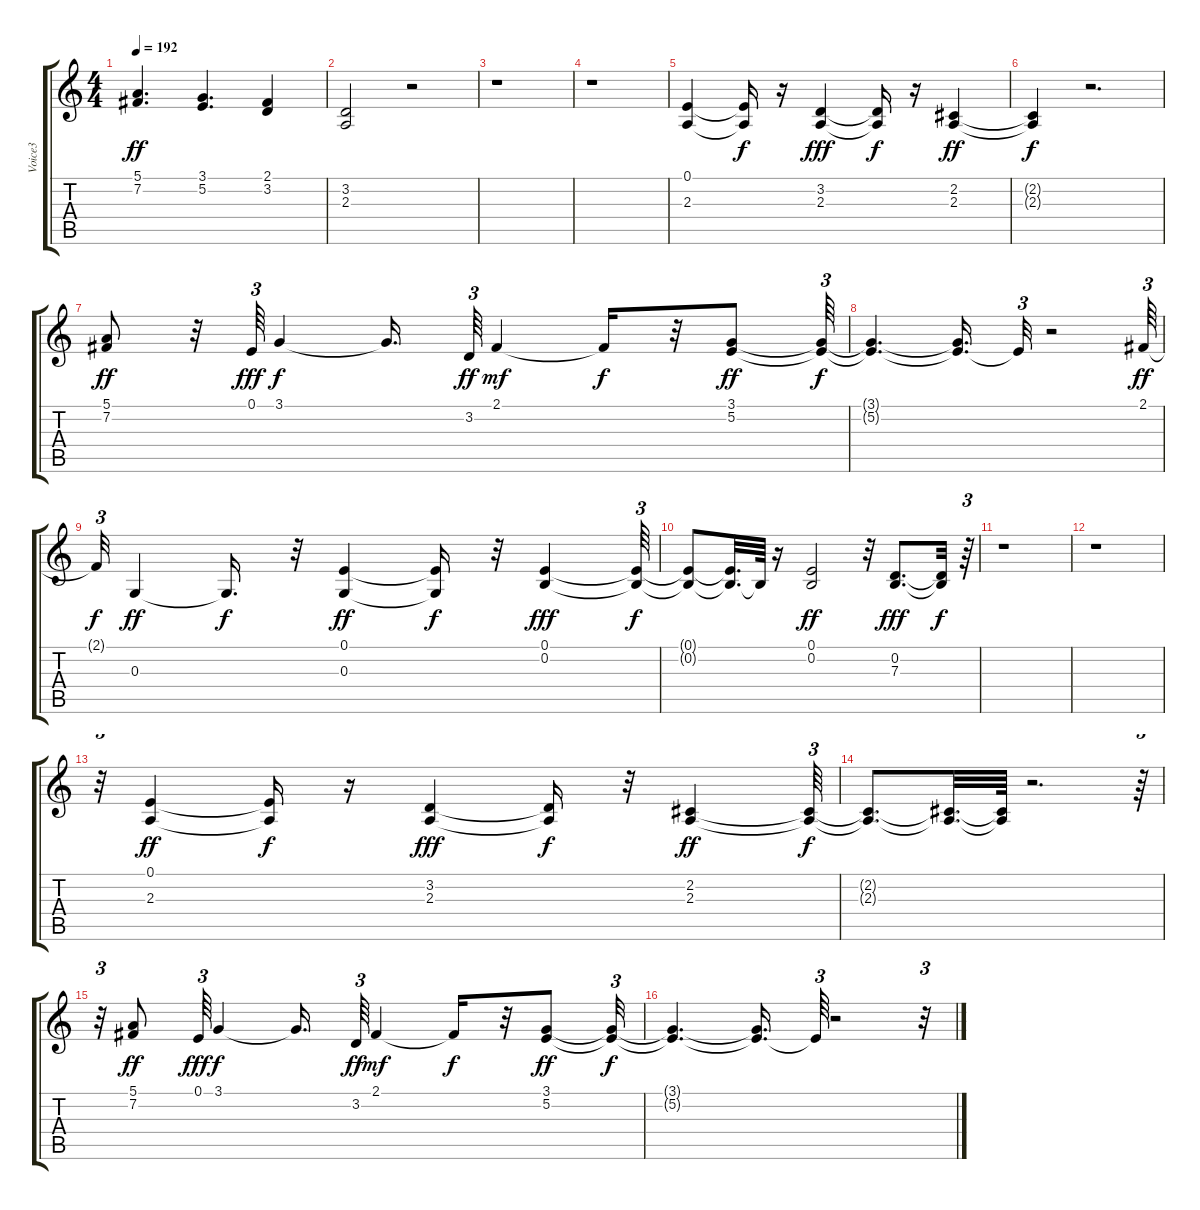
\track ("Voice3" "Voice3") {instrument choiraahs}
\staff {score tabs}
\tuning (E4 B3 G3 D3 A2 E2) {hide}
\ts (4 4)
\tempo 192
\clef g2
\ks c
(5.1 7.2).4{d dy ff} (3.1 5.2).4{d} (2.1 3.2).4 |
(3.2 2.3).2 r.2 |
r.1 |
r.1 |
(0.1 2.3).4{volume 13 balance 4} (0.1{t} 2.3{t}).16{dy f} r.16 (3.2 2.3).4{dy fff} (3.2{t} 2.3{t}).16{dy f} r.16 (2.2 2.3).4{dy ff} |
(2.2{t} 2.3{t}).4{dy f} r.2{d} |
(5.1 7.2).8{dy ff} r.32 0.1.64{tu (3 2) dy fff} 3.1.4{dy f} 3.1{t}.16{d} 3.2.64{tu (3 2) dy ff} 2.1.4{dy mf} 2.1{t}.16{dy f} r.32 (3.1 5.2).8{dy ff} (3.1{t} 5.2{t}).64{tu (3 2) dy f} |
(3.1{t} 5.2{t}).4{d} (3.1{t} 5.2{t}).16{d} 5.2{t}.32{tu (3 2)} r.2 2.1.64{tu (3 2) dy ff} |
2.1{t}.32{tu (3 2) dy f} 0.3.4{dy ff} 0.3{t}.16{d dy f} r.32 (0.1 0.3).4{dy ff} (0.1{t} 0.3{t}).16{dy f} r.32 (0.1 0.2).4{dy fff} (0.1{t} 0.2{t}).64{tu (3 2) dy f} |
(0.1{t} 0.2{t}).8 (0.1{t} 0.2{t}).32{d} 0.2{t}.64 r.16 (0.1 0.2).2{dy ff} r.32 (0.2 7.3).8{d dy fff} (0.2{t} 7.3{t}).32{dy f} r.64{tu (3 2)} |
r.1 |
r.1 |
r.32{tu (3 2)} (0.1 2.3).4{dy ff volume 13 balance 4} (0.1{t} 2.3{t}).16{dy f} r.16 (3.2 2.3).4{dy fff} (3.2{t} 2.3{t}).16{dy f} r.32 (2.2 2.3).4{dy ff} (2.2{t} 2.3{t}).64{tu (3 2) dy f} |
(2.2{t} 2.3{t}).8{d} (2.2{t} 2.3{t}).32{d} (2.2{t} 2.3{t}).64 r.2{d} r.64{tu (3 2)} |
r.32{tu (3 2)} (5.1 7.2).8{dy ff} 0.1.64{tu (3 2) dy fff} 3.1.4{dy f} 3.1{t}.16{d} 3.2.64{tu (3 2) dy ff} 2.1.4{dy mf} 2.1{t}.16{dy f} r.32 (3.1 5.2).8{dy ff} (3.1{t} 5.2{t}).32{tu (3 2) dy f} |
(3.1{t} 5.2{t}).4{d} (3.1{t} 5.2{t}).16{d} 5.2{t}.64{tu (3 2)} r.2 r.32{tu (3 2)}
